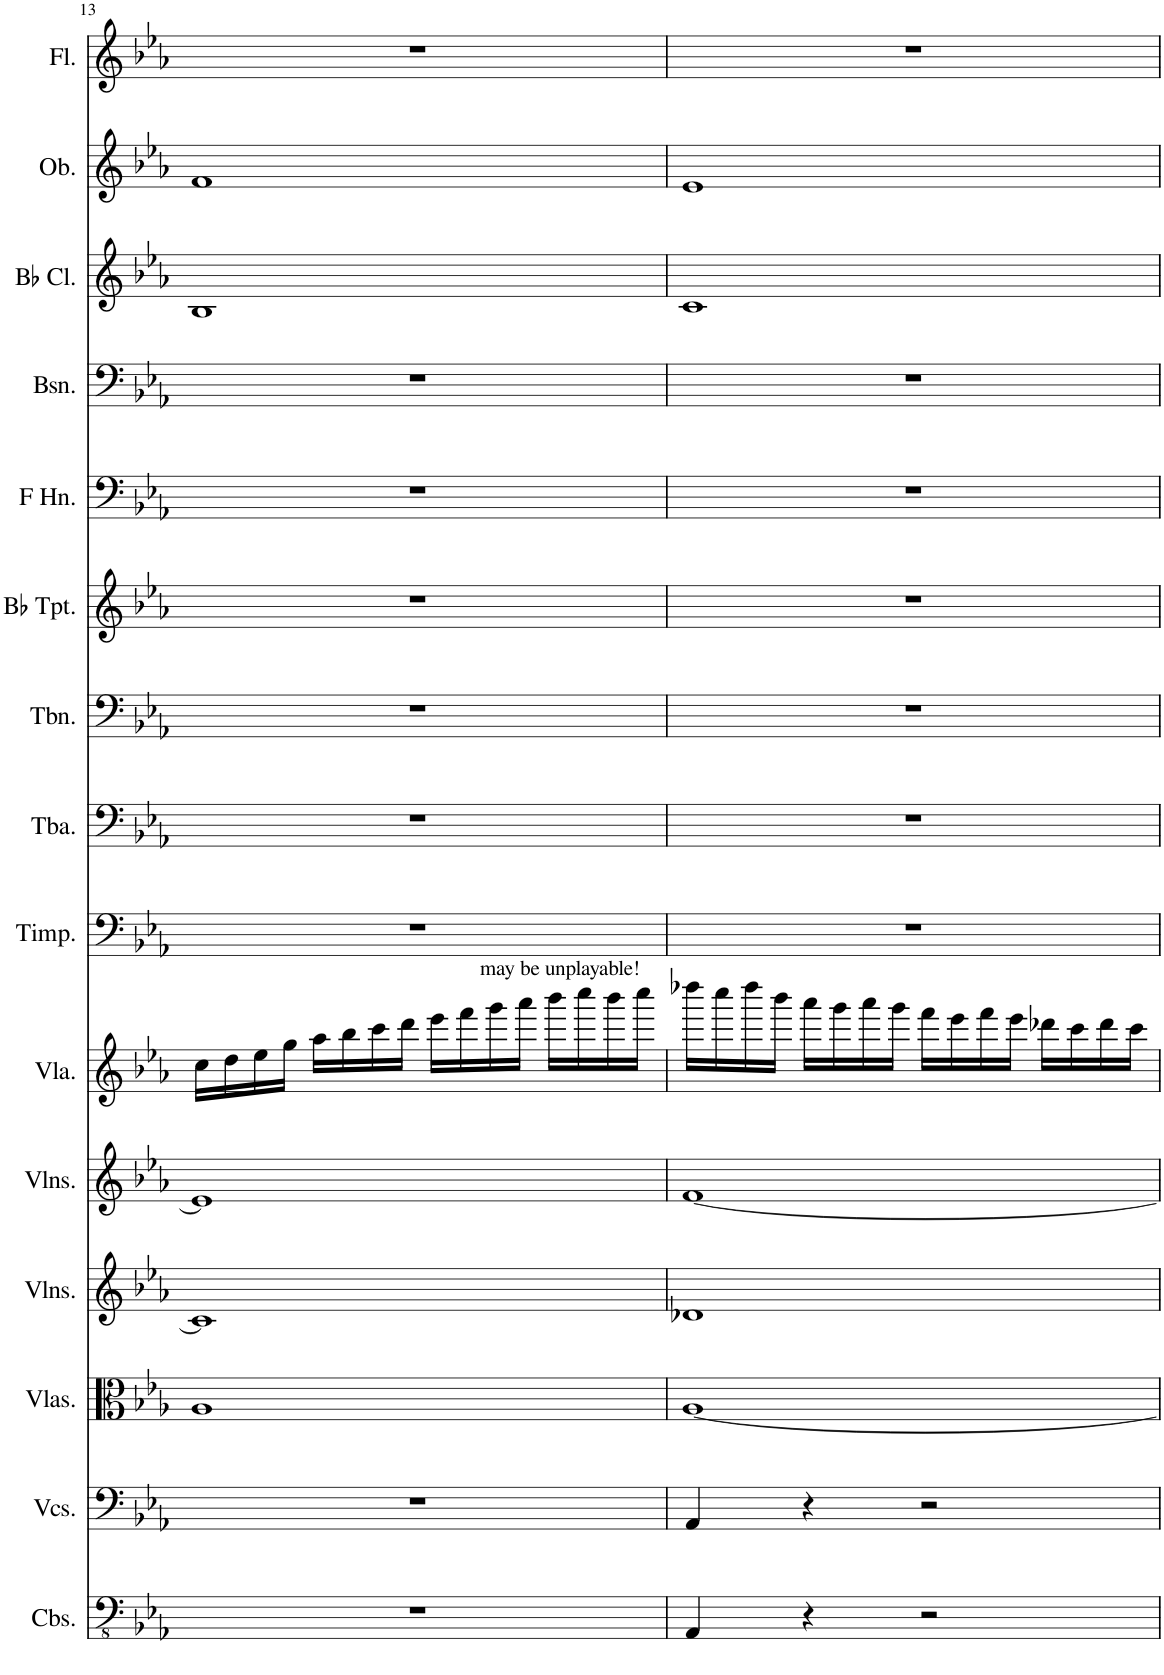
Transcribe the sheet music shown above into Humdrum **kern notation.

**kern	**kern	**kern	**kern	**kern	**kern	**kern	**kern	**kern	**kern	**kern	**kern	**kern	**kern	**kern
*part15	*part14	*part13	*part12	*part11	*part10	*part9	*part8	*part7	*part6	*part5	*part4	*part3	*part2	*part1
*staff15	*staff14	*staff13	*staff12	*staff11	*staff10	*staff9	*staff8	*staff7	*staff6	*staff5	*staff4	*staff3	*staff2	*staff1
*I"Contrabasses	*I"Violoncellos	*I"Violas	*I"Violins	*I"Violins	*I"Viola	*I"Timpani	*I"Tuba	*I"Trombone	*I"Bb Trumpet	*I"Horn in F	*I"Bassoon	*I"Bb Clarinet	*I"Oboe	*I"Flute
*I'Cbs.	*I'Vcs.	*I'Vlas.	*I'Vlns.	*I'Vlns.	*I'Vla.	*I'Timp.	*I'Tba.	*I'Tbn.	*I'Bb Tpt.	*	*I'Bsn.	*I'Bb Cl.	*I'Ob.	*I'Fl.
!!LO:PB:g=z
*clefFv4	*clefF4	*clefC3	*clefG2	*clefG2	*clefC3	*clefF4	*clefF4	*clefF4	*clefG2	*clefF4	*clefF4	*clefG2	*clefG2	*clefG2
*	*	*	*	*	*	*	*	*	*ITrd1c2	*ITrd4c7	*	*ITrd1c2	*	*
*k[b-e-a-]	*k[b-e-a-]	*k[b-e-a-]	*k[b-e-a-]	*k[b-e-a-]	*k[b-e-a-]	*k[b-e-a-]	*k[b-e-a-]	*k[b-e-a-]	*k[b-e-a-]	*k[b-e-a-]	*k[b-e-a-]	*k[b-e-a-]	*k[b-e-a-]	*k[b-e-a-]
*M4/4	*M4/4	*M4/4	*M4/4	*M4/4	*M4/4	*M4/4	*M4/4	*M4/4	*M4/4	*M4/4	*M4/4	*M4/4	*M4/4	*M4/4
=13	=13	=13	=13	=13	=13	=13	=13	=13	=13	=13	=13	=13	=13	=13
1r	1r	1A-	1c]	1e-]	16cc\LL	1r	1r	1r	1r	1r	1r	1B-	1f	1r
.	.	.	.	.	16dd\	.	.	.	.	.	.	.	.	.
.	.	.	.	.	16ee-\	.	.	.	.	.	.	.	.	.
.	.	.	.	.	16gg\JJ	.	.	.	.	.	.	.	.	.
.	.	.	.	.	16aa-\LL	.	.	.	.	.	.	.	.	.
.	.	.	.	.	16bb-\	.	.	.	.	.	.	.	.	.
.	.	.	.	.	16ccc\	.	.	.	.	.	.	.	.	.
.	.	.	.	.	16ddd\JJ	.	.	.	.	.	.	.	.	.
.	.	.	.	.	16eee-\LL	.	.	.	.	.	.	.	.	.
.	.	.	.	.	16fff\	.	.	.	.	.	.	.	.	.
.	.	.	.	.	16ggg\	.	.	.	.	.	.	.	.	.
.	.	.	.	.	16aaa-\JJ	.	.	.	.	.	.	.	.	.
!	!	!	!	!	!LO:TX:a:t=may be unplayable!	!	!	!	!	!	!	!	!	!
.	.	.	.	.	16bbb-\LL	.	.	.	.	.	.	.	.	.
.	.	.	.	.	16cccc\	.	.	.	.	.	.	.	.	.
.	.	.	.	.	16bbb-\	.	.	.	.	.	.	.	.	.
.	.	.	.	.	16cccc\JJ	.	.	.	.	.	.	.	.	.
=14	=14	=14	=14	=14	=14	=14	=14	=14	=14	=14	=14	=14	=14	=14
4AAA-/	4AA-/	[1A-	1d-X	[1f	16dddd-X\LL	1r	1r	1r	1r	1r	1r	1c	1e-	1r
.	.	.	.	.	16cccc\	.	.	.	.	.	.	.	.	.
.	.	.	.	.	16dddd-\	.	.	.	.	.	.	.	.	.
.	.	.	.	.	16bbb-\JJ	.	.	.	.	.	.	.	.	.
4r	4r	.	.	.	16aaa-\LL	.	.	.	.	.	.	.	.	.
.	.	.	.	.	16ggg\	.	.	.	.	.	.	.	.	.
.	.	.	.	.	16aaa-\	.	.	.	.	.	.	.	.	.
.	.	.	.	.	16ggg\JJ	.	.	.	.	.	.	.	.	.
2r	2r	.	.	.	16fff\LL	.	.	.	.	.	.	.	.	.
.	.	.	.	.	16eee-\	.	.	.	.	.	.	.	.	.
.	.	.	.	.	16fff\	.	.	.	.	.	.	.	.	.
.	.	.	.	.	16eee-\JJ	.	.	.	.	.	.	.	.	.
.	.	.	.	.	16ddd-X\LL	.	.	.	.	.	.	.	.	.
.	.	.	.	.	16ccc\	.	.	.	.	.	.	.	.	.
.	.	.	.	.	16ddd-\	.	.	.	.	.	.	.	.	.
.	.	.	.	.	16ccc\JJ	.	.	.	.	.	.	.	.	.
=	=	=	=	=	=	=	=	=	=	=	=	=	=	=
*-	*-	*-	*-	*-	*-	*-	*-	*-	*-	*-	*-	*-	*-	*-
